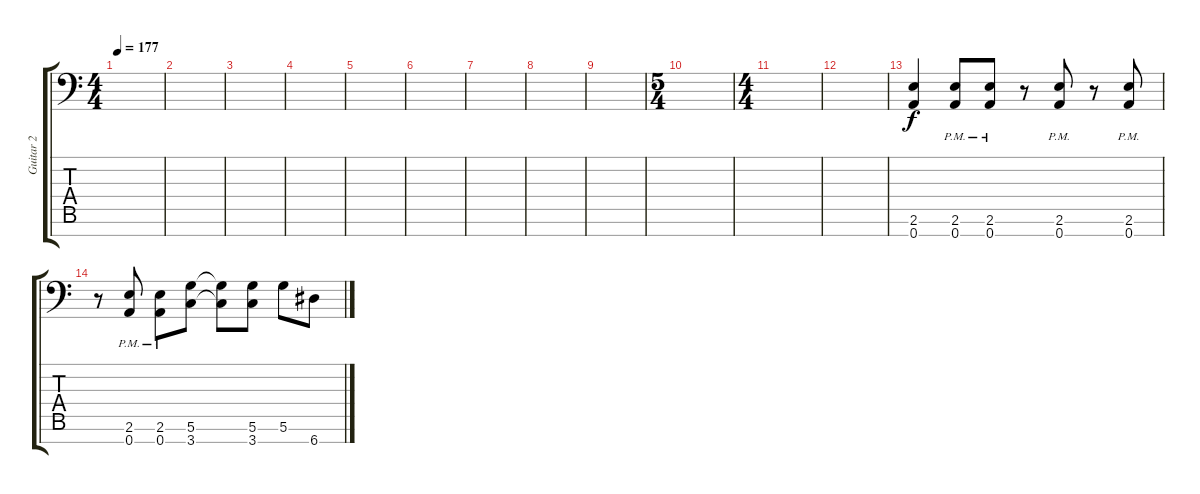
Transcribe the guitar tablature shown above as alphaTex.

\track ("Guitar 2" "Guitar 2") {instrument distortionguitar}
\staff {score tabs}
\tuning (D4 A3 F3 C3 G2 D2 A1) {hide}
\ts (4 4)
\tempo 177
\clef f4
\ks c
|
|
|
|
|
|
|
|
|
\ts (5 4)
|
\ts (4 4)
|
|
(2.6 0.7).4 (2.6{pm} 0.7{pm}).8 (2.6{pm} 0.7{pm}).8 r.8 (2.6{pm} 0.7{pm}).8 r.8 (2.6{pm} 0.7{pm}).8 |
r.8 (2.6{pm} 0.7{pm}).8 (2.6{pm} 0.7{pm}).8 (5.6 3.7).8 (5.6{t} 3.7{t}).8 (5.6 3.7).8 5.6.8 6.7.8
